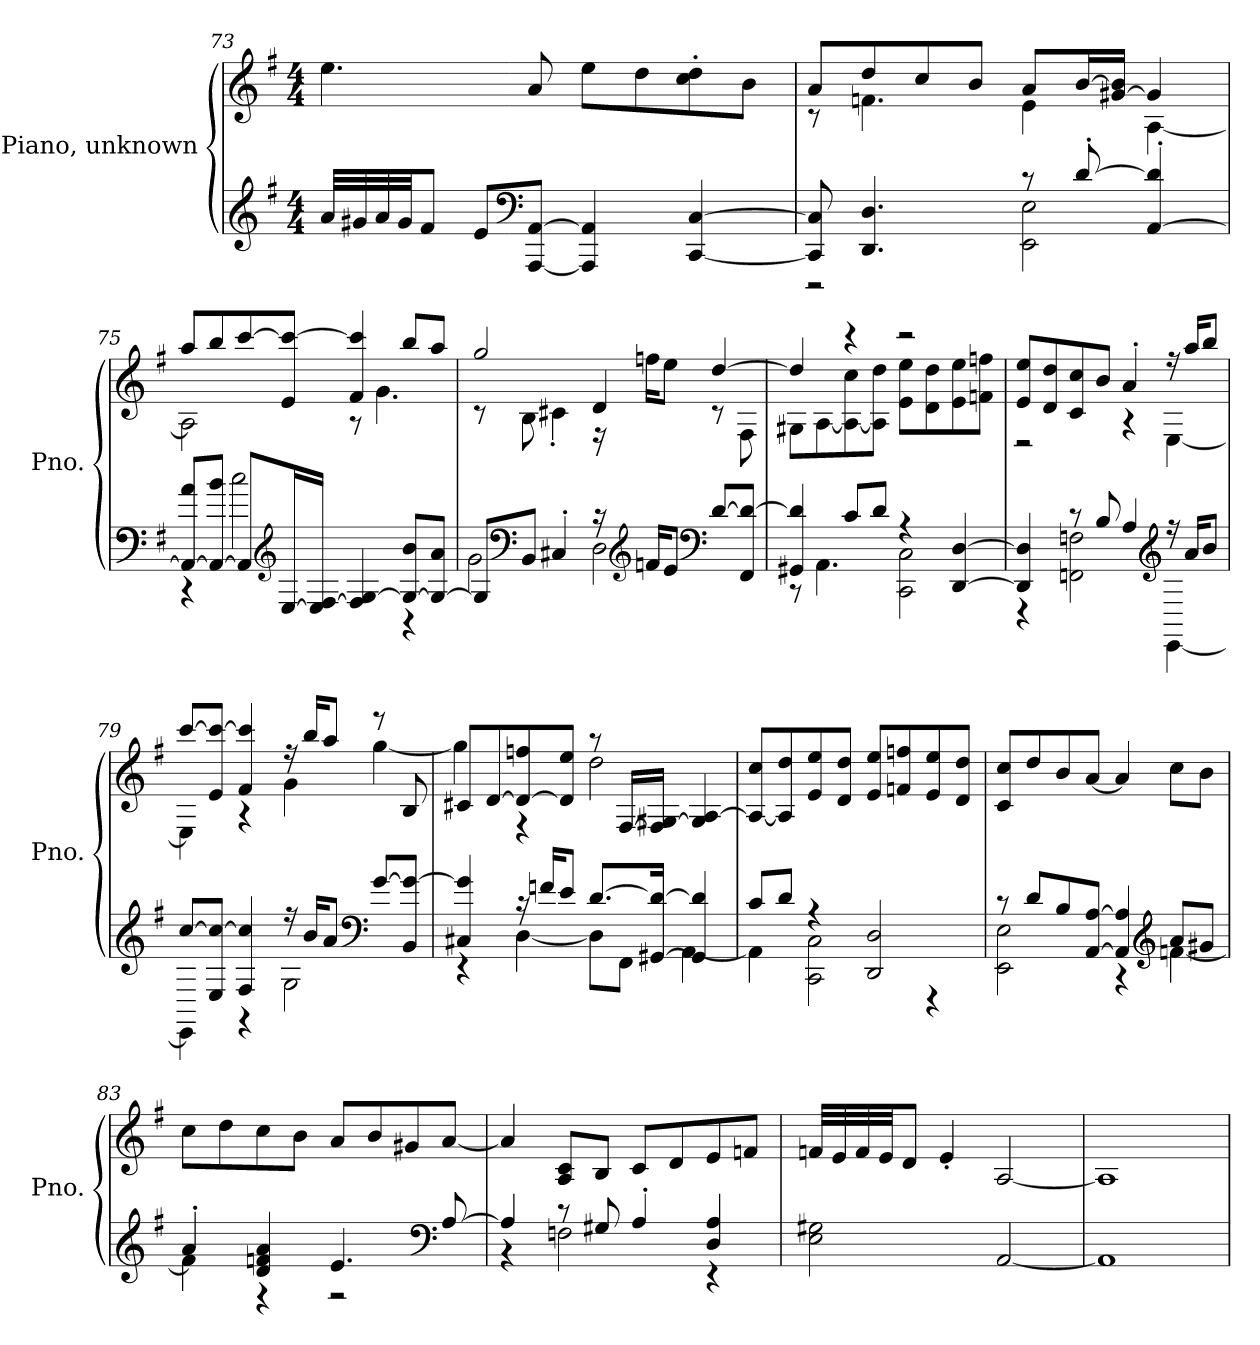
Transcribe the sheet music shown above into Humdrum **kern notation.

**kern	**kern
*part1	*part1
*staff2	*staff1
*I"Piano, unknown	*
*I'Pno.	*
*clefG2	*clefG2
*k[f#]	*k[f#]
*M4/4	*M4/4
=73	=73
32a/LLL	4.ee\
32g#X/	.
32a/	.
32g#/JJ	.
8f#/J	.
8e/L	.
*clefF4	*
[8AAA/ [8AA/J	8a/
4AAA/] 4AA/]	8ee\L
.	8dd\
[4CC/ [4C/	8cc\' 8dd\'
.	8b\J
=74	=74
*^	*^
8CC/] 8C/]	2r	8a/L	8r
4.DD/ 4.D/	.	8dd/	4.fn\
.	.	8cc/	.
.	.	8b/J	.
8r	2EE\ 2E\	8a/L	4e\
[8d'/	.	[16b/L	.
.	.	[16g#X/ 16b/]JJ	.
[4AA/' 4d/]'	.	4g#/]	[4A\
!!LO:LB:g=z	!!
=75	=75	=75	=75
8AA/_ 8a/L	4r	8aa/L	2A\]
8AA/_ 8b/J	.	8bb/	.
8AA/L]	2cc\	[8ccc/	.
*clefG2	*	*	*
[16E/L	.	8e/ 8ccc/_J	.
16E/] [16F#/JJ	.	.	.
4F#/] [4G/	.	4f#/ 4ccc/]	8r
.	.	.	4.g\
8G/_ 8b/L	4r	8bb/L	.
8G/_ 8a/J	.	8aa/J	.
=76	=76	=76	=76
8G/L]	2g\	2gg/	8r
*clefF4	*	*	*
8BB/J	.	.	8B\
4C#X'/	.	.	4c#X'\
16r	2D\	4d/	16r
*clefG2	*	*	*
16fn/KL	.	.	16ffn\KL
8e/J	.	.	8ee\J
*clefF4	*	*	*
[8d/L	.	[4dd/	8r
8FF#/ 8d/_J	.	.	8F#\
=77	=77	=77	=77
4GG#X/ 4d/]	8r	4dd/]	8G#X\L
.	4.AA\	.	[8A\
8c/L	.	4r	8A\_ 8cc\
8d/J	.	.	8A\] 8dd\J
4r	2CC\ 2C\	2r	8e\ 8ee\L
.	.	.	8d\ 8dd\
[4DD/ [4D/	.	.	8e\ 8ee\
.	.	.	8fn\ 8ffn\J
!!LO:PB:g=z	!!
=78	=78	=78	=78
4DD/] 4D/]	4r	8e/ 8ee/L	2r
.	.	8d/ 8dd/	.
8r	2FFn\ 2Fn\	8c/ 8cc/	.
8B/	.	8b/J	.
4A/	.	4a'/	4r
*clefG2	*	*	*
16r	[4EE\	16r	[4E\
16a/KL	.	16aa/KL	.
8b/J	.	8bb/J	.
=79	=79	=79	=79
[8cc/L	4EE\]	[8ccc/L	4E\]
8E/ 8cc/_J	.	8e/ 8ccc/_J	.
4F#/ 4cc/]	4r	4f#/ 4ccc/]	4r
16r	2G\	16r	4g\
16b/KL	.	16bb/KL	.
8a/J	.	8aa/J	.
*clefF4	*	*	*
[8g/L	.	8r	[4gg\
8BB/ 8g/_J	.	8B/	.
=80	=80	=80	=80
4C#X/ 4g/]	4r	8c#X/L	4gg\]
.	.	[8d/	.
16r	[4D\	8d/_ 8ffn/	4r
16fn/KL	.	.	.
8e/J	.	8d/] 8ee/J	.
[8.d/L	8D\L]	8r	2dd\
.	8FF#\J	[16F#/LL	.
[16GG#X/ 16d/_Jk	.	16F#/] [16G#X/JJ	.
4GG#/] 4d/]	[4AA\	4G#/] [4A/	.
*	*	*v	*v
!!LO:LB:g=z
=81	=81	=81
8c/L	4AA\]	8A/_ 8cc/L
8d/J	.	8A/] 8dd/
4r	2CC\ 2C\	8e/ 8ee/
.	.	8d/ 8dd/J
2DD/ 2D/	.	8e/ 8ee/L
.	.	8fn/ 8ffn/
.	4r	8e/ 8ee/
.	.	8d/ 8dd/J
=82	=82	=82
8r	2EE\ 2E\	8c/ 8cc/L
8d/L	.	8dd/
8B/	.	8b/
[8AA/ [8A/J	.	[8a/J
4AA/] 4A/]	4r	4a/]
*clefG2	*	*
8a/L	[4fn\	8cc\L
8g#X/J	.	8b\J
=83	=83	=83
4a'/	4f\]	8cc\L
.	.	8dd\
4d/ 4fn/ 4a/	4r	8cc\
.	.	8b\J
4.e/	2r	8a/L
.	.	8b/
.	.	8g#X/
*clefF4	*	*
[8A/	.	[8a/J
=84	=84	=84
4A/]	4r	4a/]
8r	2Fn\	8A/ 8c/L
8G#X/	.	8B/J
4A'/	.	8c/L
.	.	8d/
4D/ 4A/	4r	8e/
.	.	8fn/J
*v	*v	*
!!LO:LB:g=z
=85	=85
2E\ 2G#X\	32fn/LLL
.	32e/
.	32f/
.	32e/JJ
.	8d/J
.	4e'/
[2AA/	[2A/
=86	=86
1AA]	1A]
=	=
*-	*-
